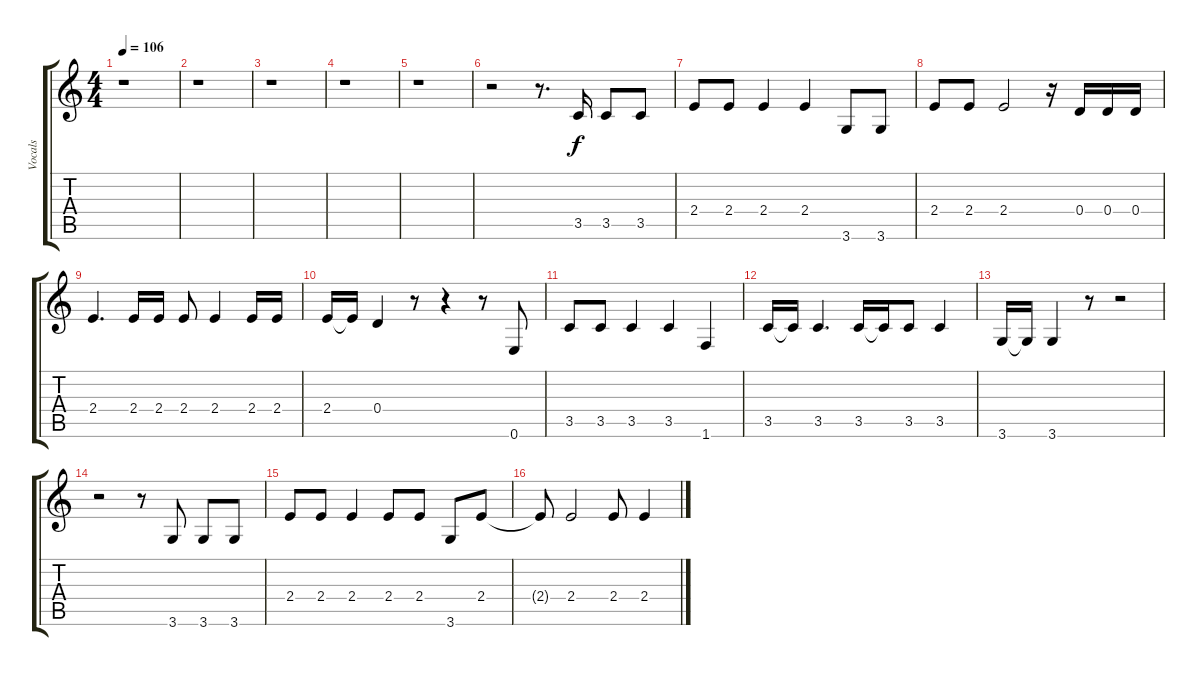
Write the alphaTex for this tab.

\track ("Vocals" "Vocals") {instrument electricguitarjazz}
\staff {score tabs}
\tuning (E4 B3 G3 D3 A2 E2) {hide}
\ts (4 4)
\tempo 106
\clef g2
\ks c
r.1{dy f instrument electricguitarjazz} |
r.1 |
r.1 |
r.1 |
r.1 |
r.2 r.8{d} 3.5.16 3.5.8 3.5.8 |
2.4.8 2.4.8 2.4.4 2.4.4 3.6.8 3.6.8 |
2.4.8 2.4.8 2.4.2 r.16 0.4.16 0.4.16 0.4.16 |
2.4.4{d} 2.4.16 2.4.16 2.4.8 2.4.4 2.4.16 2.4.16 |
2.4.16 2.4{t}.16 0.4.4 r.8 r.4 r.8 0.6.8 |
3.5.8 3.5.8 3.5.4 3.5.4 1.6.4 |
3.5.16 3.5{t}.16 3.5.4{d} 3.5.16 3.5{t}.16 3.5.8 3.5.4 |
3.6.16 3.6{t}.16 3.6.4 r.8 r.2 |
r.2 r.8 3.6.8 3.6.8 3.6.8 |
2.4.8 2.4.8 2.4.4 2.4.8 2.4.8 3.6.8 2.4.8 |
2.4{t}.8 2.4.2 2.4.8 2.4.4
